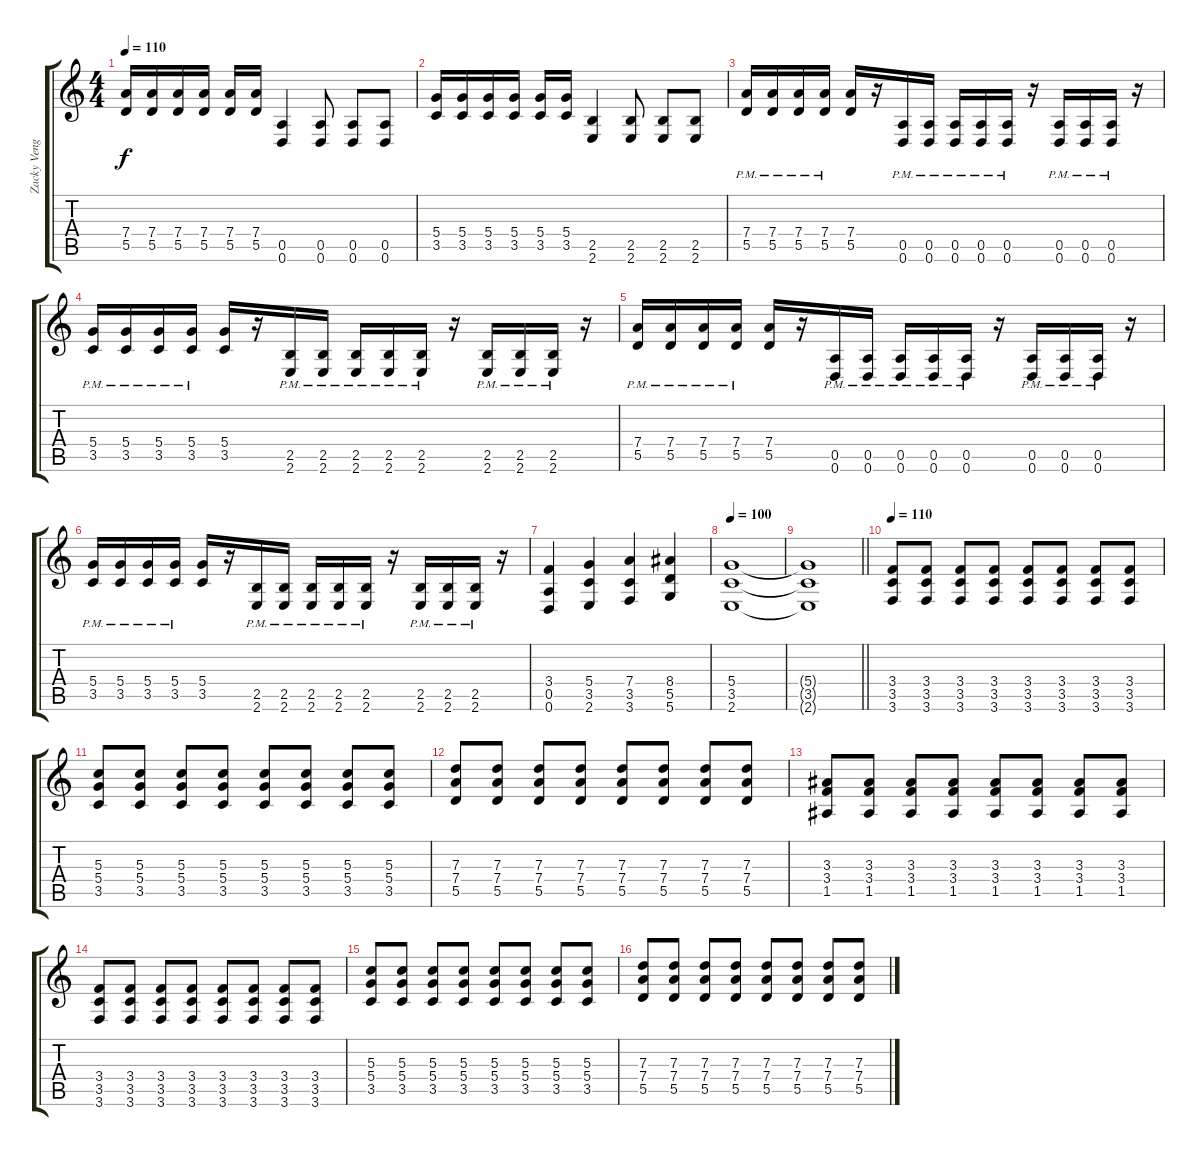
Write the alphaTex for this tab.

\track ("Zacky Vengeance" "Zacky Veng") {instrument distortionguitar}
\staff {score tabs}
\tuning (E4 B3 G3 D3 A2 D2) {hide}
\ts (4 4)
\tempo 110
\clef g2
\ks c
(7.4 5.5).16{dy f} (7.4 5.5).16 (7.4 5.5).16 (7.4 5.5).16 (7.4 5.5).16 (7.4 5.5).16 (0.5 0.6).4 (0.5 0.6).8 (0.5 0.6).8 (0.5 0.6).8 |
(5.4 3.5).16 (5.4 3.5).16 (5.4 3.5).16 (5.4 3.5).16 (5.4 3.5).16 (5.4 3.5).16 (2.5 2.6).4 (2.5 2.6).8 (2.5 2.6).8 (2.5 2.6).8 |
(7.4{pm} 5.5{pm}).16 (7.4{pm} 5.5{pm}).16 (7.4{pm} 5.5{pm}).16 (7.4{pm} 5.5{pm}).16 (7.4 5.5).16 r.16 (0.5{pm} 0.6{pm}).16 (0.5{pm} 0.6{pm}).16 (0.5{pm} 0.6{pm}).16 (0.5{pm} 0.6{pm}).16 (0.5{pm} 0.6{pm}).16 r.16 (0.5{pm} 0.6{pm}).16 (0.5{pm} 0.6{pm}).16 (0.5{pm} 0.6{pm}).16 r.16 |
(5.4{pm} 3.5{pm}).16 (5.4{pm} 3.5{pm}).16 (5.4{pm} 3.5{pm}).16 (5.4{pm} 3.5{pm}).16 (5.4 3.5).16 r.16 (2.5{pm} 2.6{pm}).16 (2.5{pm} 2.6{pm}).16 (2.5{pm} 2.6{pm}).16 (2.5{pm} 2.6{pm}).16 (2.5{pm} 2.6{pm}).16 r.16 (2.5{pm} 2.6{pm}).16 (2.5{pm} 2.6{pm}).16 (2.5{pm} 2.6{pm}).16 r.16 |
(7.4{pm} 5.5{pm}).16 (7.4{pm} 5.5{pm}).16 (7.4{pm} 5.5{pm}).16 (7.4{pm} 5.5{pm}).16 (7.4 5.5).16 r.16 (0.5{pm} 0.6{pm}).16 (0.5{pm} 0.6{pm}).16 (0.5{pm} 0.6{pm}).16 (0.5{pm} 0.6{pm}).16 (0.5{pm} 0.6{pm}).16 r.16 (0.5{pm} 0.6{pm}).16 (0.5{pm} 0.6{pm}).16 (0.5{pm} 0.6{pm}).16 r.16 |
(5.4{pm} 3.5{pm}).16 (5.4{pm} 3.5{pm}).16 (5.4{pm} 3.5{pm}).16 (5.4{pm} 3.5{pm}).16 (5.4 3.5).16 r.16 (2.5{pm} 2.6{pm}).16 (2.5{pm} 2.6{pm}).16 (2.5{pm} 2.6{pm}).16 (2.5{pm} 2.6{pm}).16 (2.5{pm} 2.6{pm}).16 r.16 (2.5{pm} 2.6{pm}).16 (2.5{pm} 2.6{pm}).16 (2.5{pm} 2.6{pm}).16 r.16 |
(3.4 0.5 0.6).4 (5.4 3.5 2.6).4 (7.4 3.5 3.6).4 (8.4 5.5 5.6).4 |
\tempo 100
(5.4 3.5 2.6).1 |
\barLineRight lightlight
(5.4{t} 3.5{t} 2.6{t}).1 |
\tempo 110
(3.4 3.5 3.6).8 (3.4 3.5 3.6).8 (3.4 3.5 3.6).8 (3.4 3.5 3.6).8 (3.4 3.5 3.6).8 (3.4 3.5 3.6).8 (3.4 3.5 3.6).8 (3.4 3.5 3.6).8 |
(5.3 5.4 3.5).8 (5.3 5.4 3.5).8 (5.3 5.4 3.5).8 (5.3 5.4 3.5).8 (5.3 5.4 3.5).8 (5.3 5.4 3.5).8 (5.3 5.4 3.5).8 (5.3 5.4 3.5).8 |
(7.3 7.4 5.5).8 (7.3 7.4 5.5).8 (7.3 7.4 5.5).8 (7.3 7.4 5.5).8 (7.3 7.4 5.5).8 (7.3 7.4 5.5).8 (7.3 7.4 5.5).8 (7.3 7.4 5.5).8 |
(3.3 3.4 1.5).8 (3.3 3.4 1.5).8 (3.3 3.4 1.5).8 (3.3 3.4 1.5).8 (3.3 3.4 1.5).8 (3.3 3.4 1.5).8 (3.3 3.4 1.5).8 (3.3 3.4 1.5).8 |
(3.4 3.5 3.6).8 (3.4 3.5 3.6).8 (3.4 3.5 3.6).8 (3.4 3.5 3.6).8 (3.4 3.5 3.6).8 (3.4 3.5 3.6).8 (3.4 3.5 3.6).8 (3.4 3.5 3.6).8 |
(5.3 5.4 3.5).8 (5.3 5.4 3.5).8 (5.3 5.4 3.5).8 (5.3 5.4 3.5).8 (5.3 5.4 3.5).8 (5.3 5.4 3.5).8 (5.3 5.4 3.5).8 (5.3 5.4 3.5).8 |
(7.3 7.4 5.5).8 (7.3 7.4 5.5).8 (7.3 7.4 5.5).8 (7.3 7.4 5.5).8 (7.3 7.4 5.5).8 (7.3 7.4 5.5).8 (7.3 7.4 5.5).8 (7.3 7.4 5.5).8
